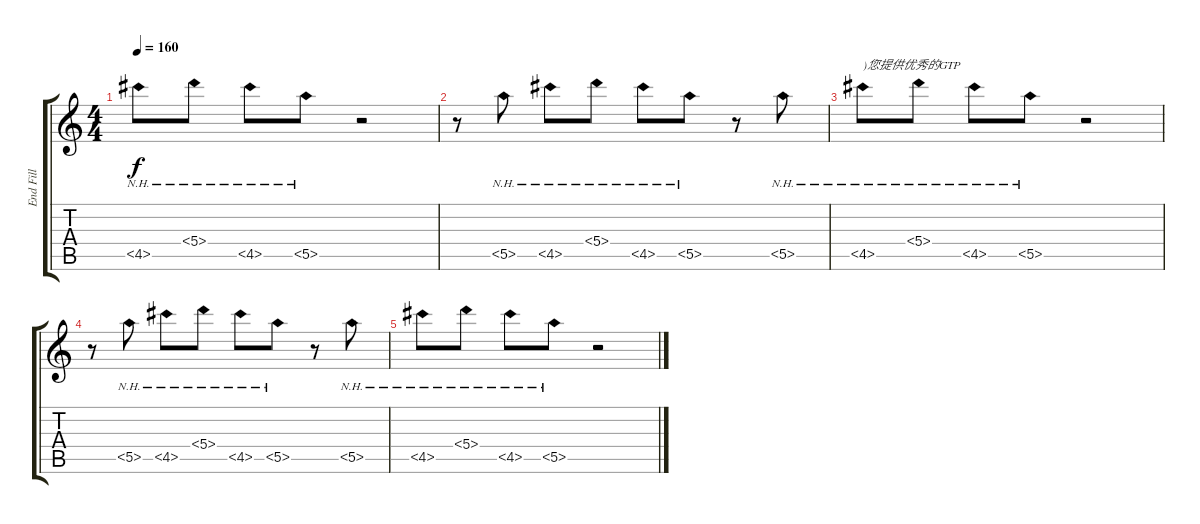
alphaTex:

\track ("End Fill" "End Fill") {instrument distortionguitar}
\staff {score tabs}
\tuning (E4 B3 G3 D3 A2 E2) {hide}
\ts (4 4)
\tempo 160
\clef g2
\ks c
4.5{nh}.8{dy f} 5.4{nh}.8 4.5{nh}.8 5.5{nh}.8 r.2 |
r.8 5.5{nh}.8 4.5{nh}.8 5.4{nh}.8 4.5{nh}.8 5.5{nh}.8 r.8 5.5{nh}.8 |
4.5{nh}.8{txt ")您提供优秀的GTP"} 5.4{nh}.8 4.5{nh}.8 5.5{nh}.8 r.2 |
r.8 5.5{nh}.8 4.5{nh}.8 5.4{nh}.8 4.5{nh}.8 5.5{nh}.8 r.8 5.5{nh}.8 |
4.5{nh}.8 5.4{nh}.8 4.5{nh}.8 5.5{nh}.8 r.2
